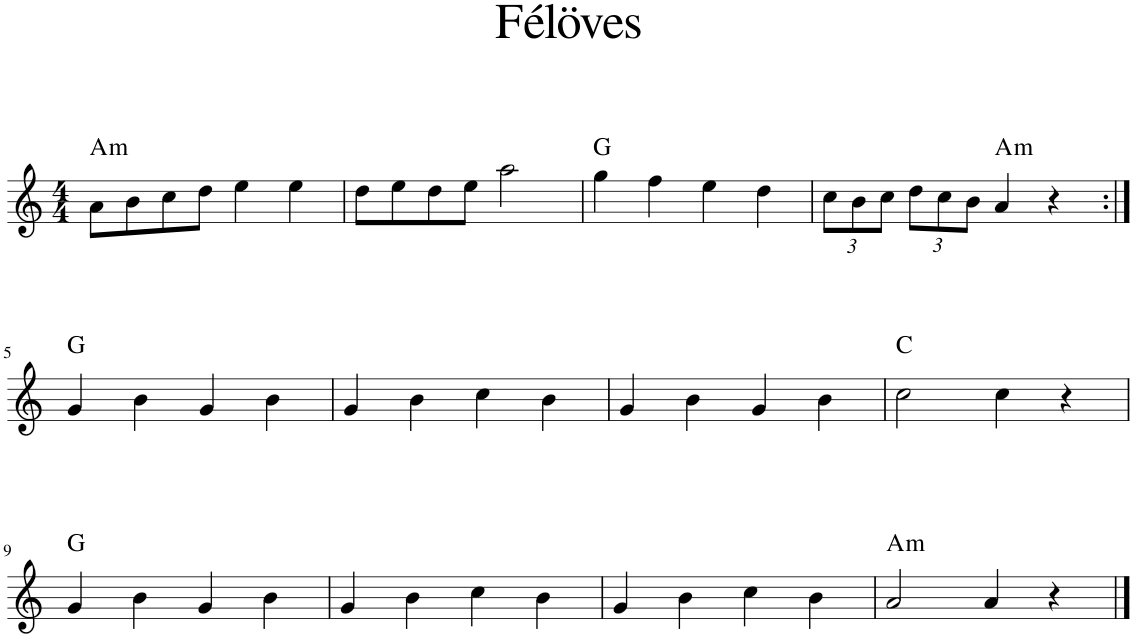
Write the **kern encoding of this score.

**kern	**harte
*part1	*part1
*staff1	*
*I"Piano	*
*I'Pno.	*
*clefG2	*
*k[]	*
*M4/4	*
=1	=1
!	!LO:H:kt=m
8a\L	A:min
8b\	.
8cc\	.
8dd\J	.
4ee\	.
4ee\	.
=2	=2
8dd\L	.
8ee\	.
8dd\	.
8ee\J	.
2aa\	.
=3	=3
4gg\	G:maj
4ff\	.
4ee\	.
4dd\	.
=4	=4
*Xbrackettup	*
12cc\L	.
12b\	.
12cc\J	.
12dd\L	.
12cc\	.
12b\J	.
!	!LO:H:kt=m
4a/	A:min
4r	.
!!LO:LB:g=z
=5:|!	=5:|!
4g/	G:maj
4b\	.
4g/	.
4b\	.
=6	=6
4g/	.
4b\	.
4cc\	.
4b\	.
=7	=7
4g/	.
4b\	.
4g/	.
4b\	.
=8	=8
2cc\	C:maj
4cc\	.
4r	.
!!LO:LB:g=z
=9	=9
4g/	G:maj
4b\	.
4g/	.
4b\	.
=10	=10
4g/	.
4b\	.
4cc\	.
4b\	.
=11	=11
4g/	.
4b\	.
4cc\	.
4b\	.
=12	=12
!	!LO:H:kt=m
2a/	A:min
4a/	.
4r	.
==	==
*-	*-
